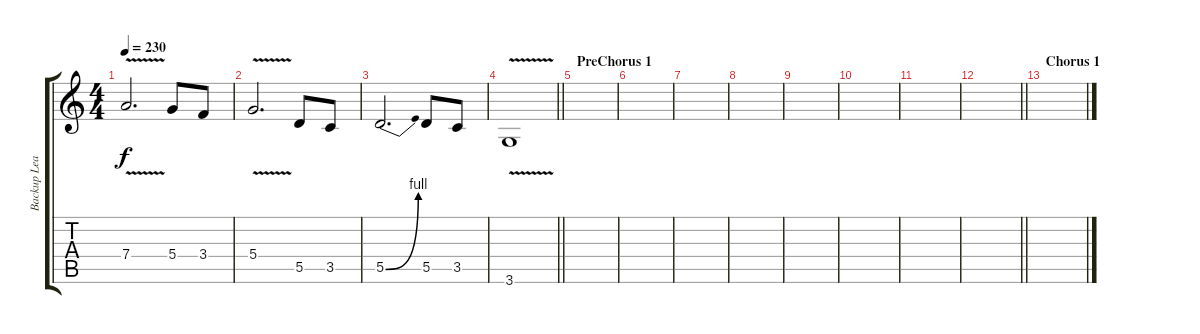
\track ("Backup Lead" "Backup Lea") {instrument distortionguitar}
\staff {score tabs}
\tuning (E4 B3 G3 D3 A2 E2) {hide}
\ts (4 4)
\tempo 230
\clef g2
\ks c
7.4{v}.2{d dy f} 5.4.8 3.4.8 |
5.4{v}.2{d} 5.5.8 3.5.8 |
5.5{be (bend 0 0 60 4)}.2{d} 5.5.8 3.5.8 |
\barLineRight lightlight
3.6{v}.1 |
\section ("" "PreChorus 1")
|
|
|
|
|
|
|
\barLineRight lightlight
|
\section ("" "Chorus 1")
